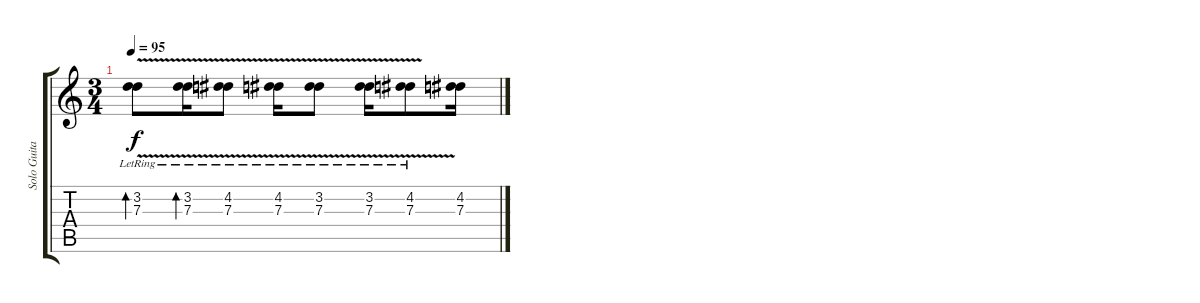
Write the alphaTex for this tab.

\track ("Solo Guitar" "Solo Guita") {instrument distortionguitar}
\staff {score tabs}
\tuning (E4 B3 G3 D3 A2 D2) {hide}
\ts (3 4)
\tempo 95
\clef g2
\ks c
(3.2{lr} 7.3{v lr}).8{bd 480 dy f} (3.2{lr} 7.3{v lr}).16{bd 480} (4.2{lr} 7.3{v lr}).8 (4.2{lr} 7.3{v lr}).16 (3.2{lr} 7.3{v lr}).8 (3.2{lr} 7.3{v lr}).16 (4.2{lr} 7.3{v lr}).8 (4.2 7.3).16
